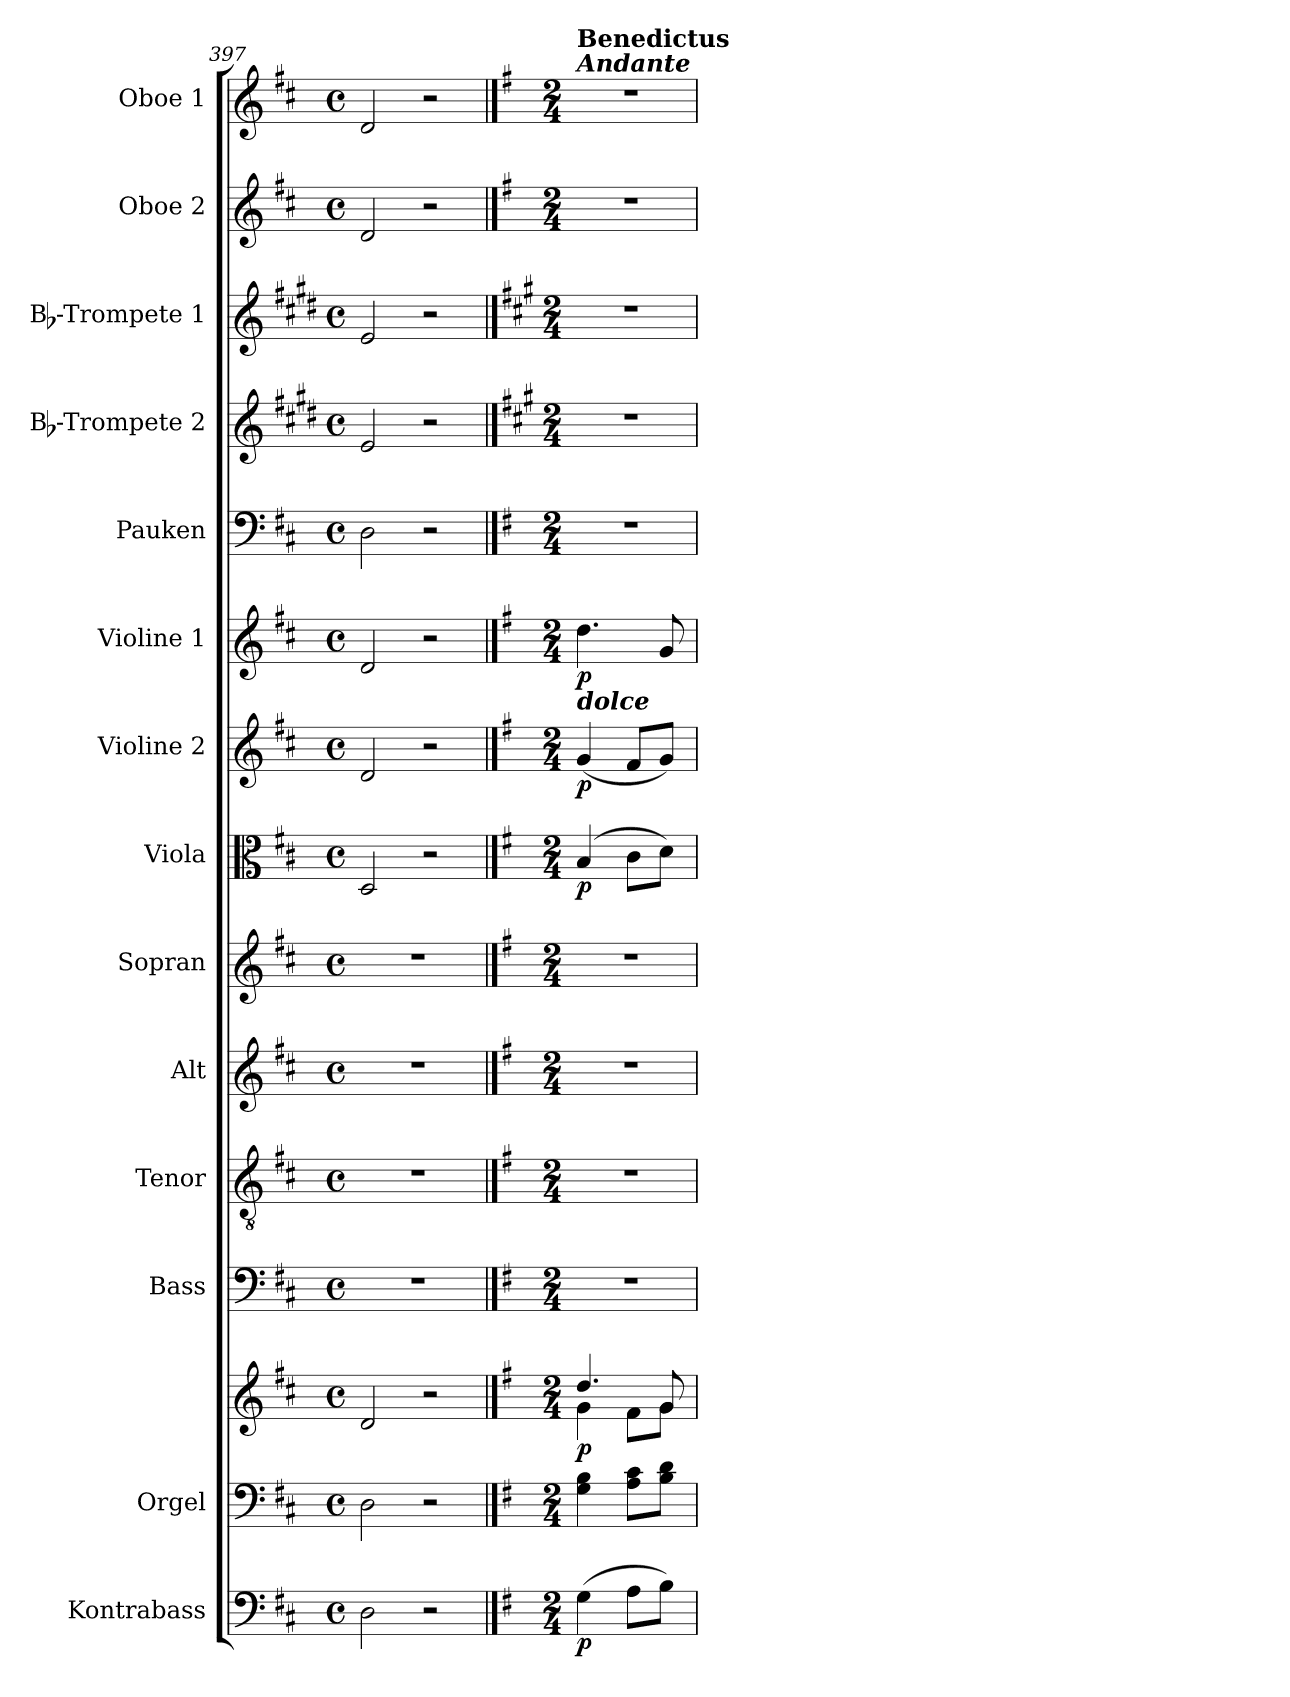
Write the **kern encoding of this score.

**kern	**dynam	**kern	**kern	**dynam	**kern	**kern	**kern	**kern	**kern	**dynam	**kern	**dynam	**kern	**dynam	**kern	**kern	**kern	**kern	**kern
*part14	*part14	*part13	*part13	*part13	*part12	*part11	*part10	*part9	*part8	*part8	*part7	*part7	*part6	*part6	*part5	*part4	*part3	*part2	*part1
*staff15	*staff15	*staff14	*staff13	*staff13/14	*staff12	*staff11	*staff10	*staff9	*staff8	*staff8	*staff7	*staff7	*staff6	*staff6	*staff5	*staff4	*staff3	*staff2	*staff1
*I"Kontrabass	*	*I"Orgel	*	*	*I"Bass	*I"Tenor	*I"Alt	*I"Sopran	*I"Viola	*	*I"Violine 2	*	*I"Violine 1	*	*I"Pauken	*I"Bb-Trompete 2	*I"Bb-Trompete 1	*I"Oboe 2	*I"Oboe 1
*I'Kb.	*	*I'Org.	*	*	*I'B.	*I'T.	*I'A.	*I'S.	*I'Vla.	*	*I'Vl. 2	*	*I'Vl. 1	*	*I'Pk.	*I'Bb Trp. 2	*I'Bb Trp. 1	*I'Ob. 2	*I'Ob. 1
*clefF4	*	*clefF4	*clefG2	*	*clefF4	*clefGv2	*clefG2	*clefG2	*clefC3	*	*clefG2	*	*clefG2	*	*clefF4	*clefG2	*clefG2	*clefG2	*clefG2
*ITrd7c12	*	*	*	*	*	*	*	*	*	*	*	*	*	*	*	*ITrd1c2	*ITrd1c2	*	*
*k[f#c#]	*	*k[f#c#]	*k[f#c#]	*	*k[f#c#]	*k[f#c#]	*k[f#c#]	*k[f#c#]	*k[f#c#]	*	*k[f#c#]	*	*k[f#c#]	*	*k[f#c#]	*k[f#c#]	*k[f#c#]	*k[f#c#]	*k[f#c#]
*D:	*	*D:	*D:	*	*D:	*D:	*D:	*D:	*D:	*	*D:	*	*D:	*	*D:	*D:	*D:	*D:	*D:
*M4/4	*	*M4/4	*M4/4	*	*M4/4	*M4/4	*M4/4	*M4/4	*M4/4	*	*M4/4	*	*M4/4	*	*M4/4	*M4/4	*M4/4	*M4/4	*M4/4
*met(c)	*	*met(c)	*met(c)	*	*met(c)	*met(c)	*met(c)	*met(c)	*met(c)	*	*met(c)	*	*met(c)	*	*met(c)	*met(c)	*met(c)	*met(c)	*met(c)
=397	=397	=397	=397	=397	=397	=397	=397	=397	=397	=397	=397	=397	=397	=397	=397	=397	=397	=397	=397
2DD\	.	2D\	2d/	.	1r	1r	1r	1r	2D/	.	2d/	.	2d/	.	2D\	2d/	2d/	2d/	2d/
2r	.	2r	2r	.	.	.	.	.	2r	.	2r	.	2r	.	2r	2r	2r	2r	2r
!!LO:PB:g=z
==398	==398	==398	==398	==398	==398	==398	==398	==398	==398	==398	==398	==398	==398	==398	==398	==398	==398	==398	==398
*k[f#]	*	*k[f#]	*k[f#]	*	*k[f#]	*k[f#]	*k[f#]	*k[f#]	*k[f#]	*	*k[f#]	*	*k[f#]	*	*k[f#]	*k[f#]	*k[f#]	*k[f#]	*k[f#]
*G:	*	*G:	*G:	*	*G:	*G:	*G:	*G:	*G:	*	*G:	*	*G:	*	*G:	*G:	*G:	*G:	*G:
*M2/4	*	*M2/4	*M2/4	*	*M2/4	*M2/4	*M2/4	*M2/4	*M2/4	*	*M2/4	*	*M2/4	*	*M2/4	*M2/4	*M2/4	*M2/4	*M2/4
*	*	*	*^	*	*	*	*	*	*	*	*	*	*	*	*	*	*	*	*
!	!	!	!	!	!	!	!	!	!	!	!	!	!	!	!	!	!	!	!	!LO:TX:a:Bi:t=Andante
!	!	!	!	!	!	!	!	!	!	!	!	!	!	!	!	!	!	!	!	!LO:TX:a:B:t=Benedictus
!	!	!	!	!	!	!	!	!	!	!	!	!	!	!LO:TX:b:Bi:t=dolce	!	!	!	!	!	!
!	!LO:DY:b	!	!	!	!LO:DY:b	!	!	!	!	!	!LO:DY:b	!	!LO:DY:b	!	!LO:DY:b	!	!	!	!	!
(>4GG\	p	4G\ 4B\	4.dd/	4g\	p	2r	2r	2r	2r	(4B/	p	(<4g/	p	4.dd\	p	2r	2r	2r	2r	2r
8AA\L	.	8A\ 8c\L	.	8f#\L	.	.	.	.	.	8c\L	.	8f#/L	.	.	.	.	.	.	.	.
8BB\J)	.	8B\ 8d\J	8g/	8g\J	.	.	.	.	.	8d\J)	.	8g/J)	.	8g/	.	.	.	.	.	.
*	*	*	*v	*v	*	*	*	*	*	*	*	*	*	*	*	*	*	*	*	*
=	=	=	=	=	=	=	=	=	=	=	=	=	=	=	=	=	=	=	=
*-	*-	*-	*-	*-	*-	*-	*-	*-	*-	*-	*-	*-	*-	*-	*-	*-	*-	*-	*-
